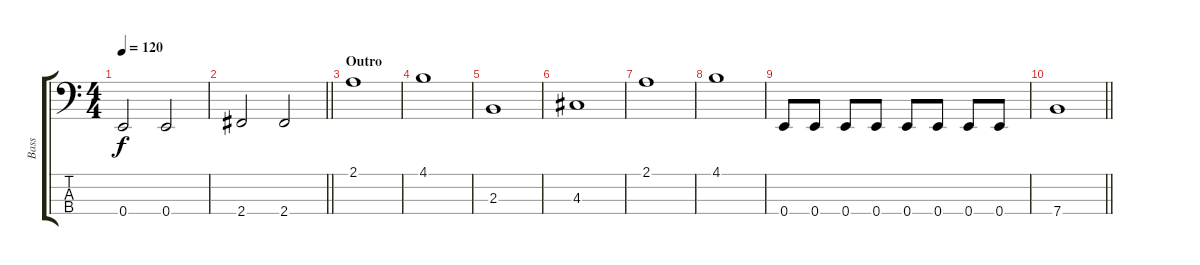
\track ("Bass" "Bass") {instrument electricbassfinger}
\staff {score tabs}
\tuning (G2 D2 A1 E1) {hide}
\ts (4 4)
\tempo 120
\clef f4
\ks c
0.4.2{dy f} 0.4.2 |
\barLineRight lightlight
2.4.2 2.4.2 |
\section ("" "Outro")
2.1.1 |
4.1.1 |
2.3.1 |
4.3.1 |
2.1.1 |
4.1.1 |
0.4.8 0.4.8 0.4.8 0.4.8 0.4.8 0.4.8 0.4.8 0.4.8 |
\barLineRight lightlight
7.4.1
